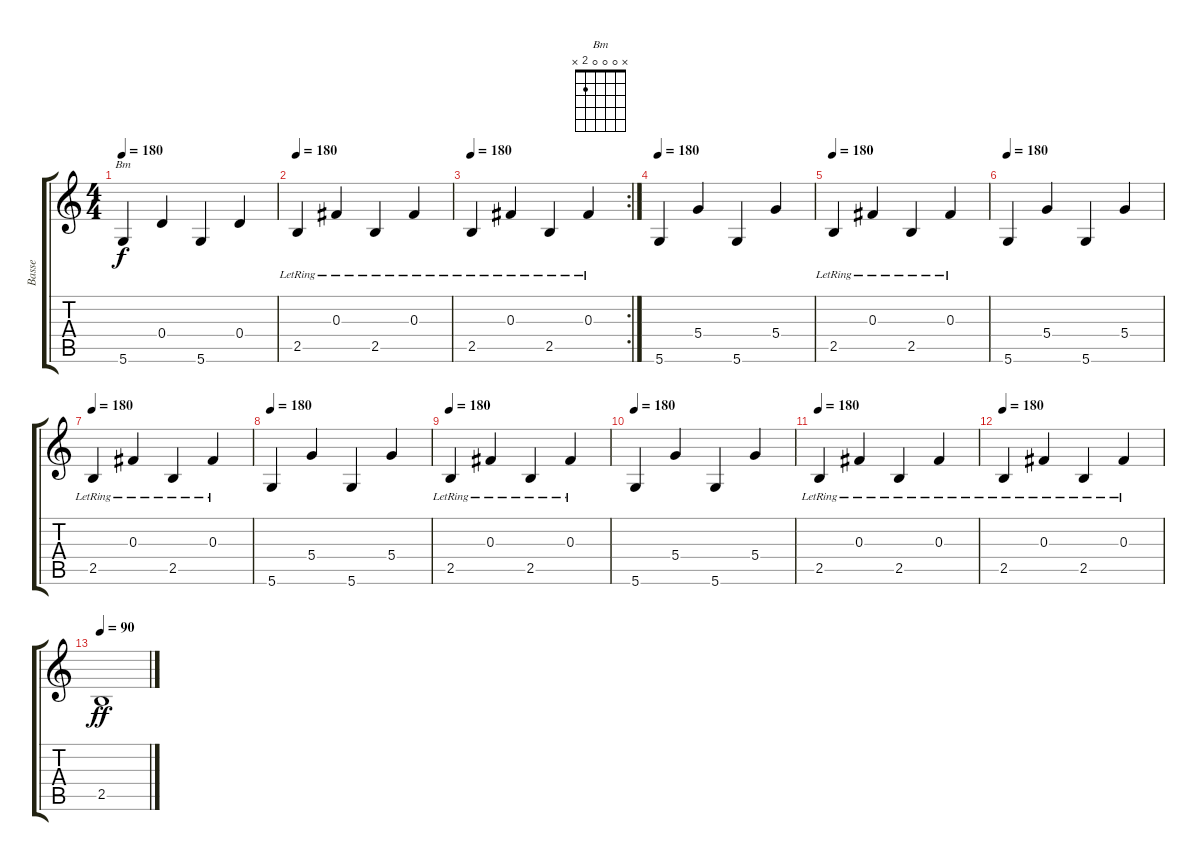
\track ("Basse" "Basse") {instrument synthbass1}
\staff {score tabs}
\tuning (E4 B3 Gb3 D3 A2 D2) {hide}
\chord ("Bm" x 0 0 0 2 x)
\ts (4 4)
\tempo 180
\clef g2
\ks c
5.6.4{ch "Bm" dy f} 0.4.4 5.6.4 0.4.4 |
\tempo 180
2.5{lr}.4 0.3{lr}.4 2.5{lr}.4 0.3{lr}.4 |
\rc 2
\tempo 180
2.5{lr}.4 0.3{lr}.4 2.5{lr}.4 0.3{lr}.4 |
\tempo 180
5.6.4 5.4.4 5.6.4 5.4.4 |
\tempo 180
2.5{lr}.4 0.3{lr}.4 2.5{lr}.4 0.3{lr}.4 |
\tempo 180
5.6.4 5.4.4 5.6.4 5.4.4 |
\tempo 180
2.5{lr}.4 0.3{lr}.4 2.5{lr}.4 0.3{lr}.4 |
\tempo 180
5.6.4 5.4.4 5.6.4 5.4.4 |
\tempo 180
2.5{lr}.4 0.3{lr}.4 2.5{lr}.4 0.3{lr}.4 |
\tempo 180
5.6.4 5.4.4 5.6.4 5.4.4 |
\tempo 180
2.5{lr}.4 0.3{lr}.4 2.5{lr}.4 0.3{lr}.4 |
\tempo 180
2.5{lr}.4 0.3{lr}.4 2.5{lr}.4 0.3{lr}.4 |
\tempo 90
2.5.1{dy ff}
